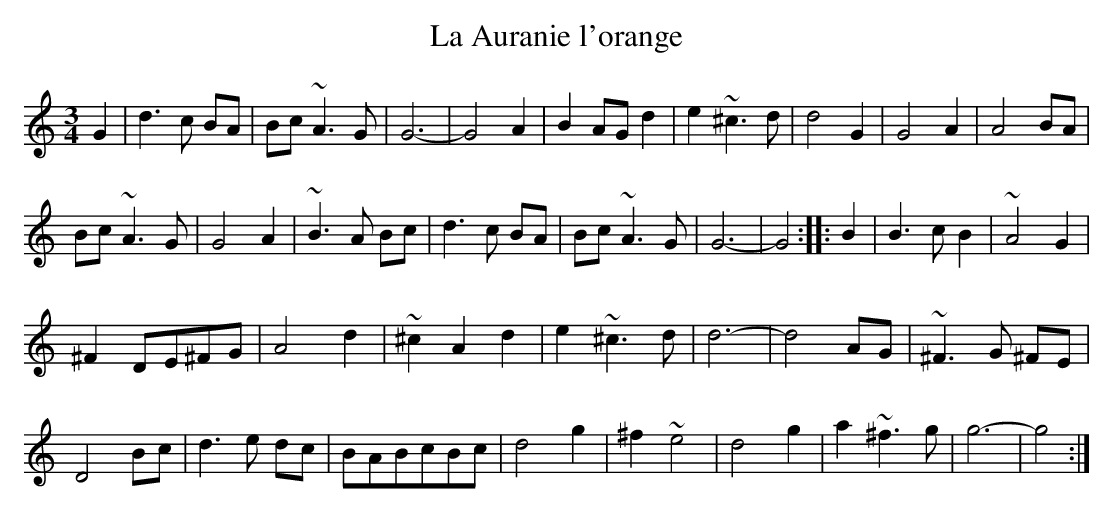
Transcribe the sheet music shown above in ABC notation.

X:1
T:La Auranie l'orange
M:3/4
K:Gmix
G2|d3c BA|Bc~A3G|G6-|G4A2|B2AGd2|e2~^c3d|d4G2|G4A2|A4BA|
Bc~A3G|G4A2|~B3A Bc|d3c BA|Bc~A3G|G6-|G4:||:B2|B3cB2|~A4G2|
^F2DE^FG|A4d2|~^c2A2d2|e2~^c3d|d6-|d4AG|~^F3G ^FE|
D4Bc|d3e dc|BABcBc|d4g2|^f2~e4|d4g2|a2~^f3g|g6-|g4:|
